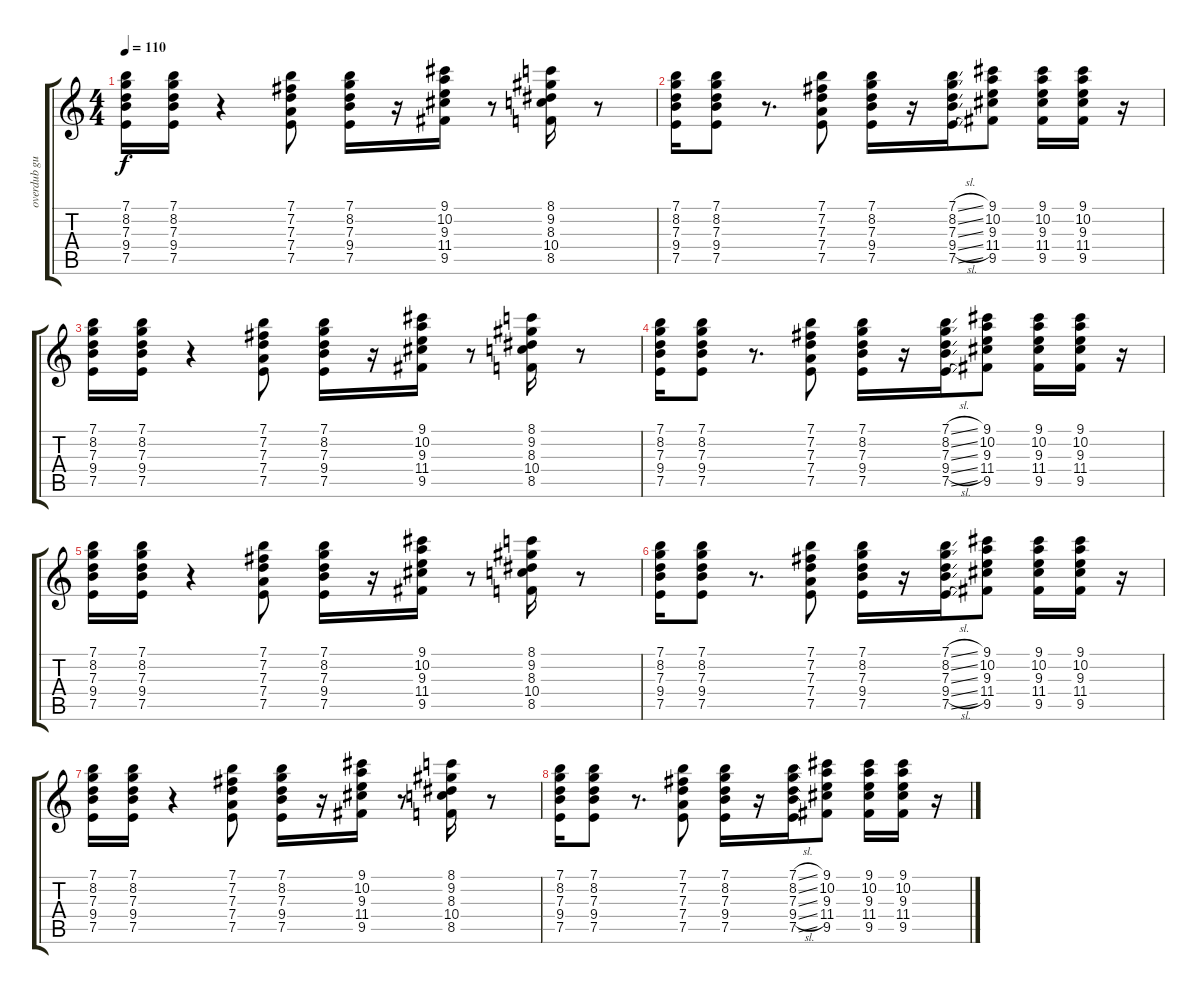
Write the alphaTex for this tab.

\track ("overdub guitar II" "overdub gu") {instrument electricguitarjazz}
\staff {score tabs}
\tuning (E4 B3 G3 D3 A2 E2) {hide}
\ts (4 4)
\tempo 110
\clef g2
\ks aminor
(7.1 8.2 7.3 9.4 7.5).16{dy f} (7.1 8.2 7.3 9.4 7.5).16 r.4 (7.1 7.2 7.3 7.4 7.5).8 (7.1 8.2 7.3 9.4 7.5).16 r.16 (9.1 10.2 9.3 11.4 9.5).16 r.8 (8.1 9.2 8.3 10.4 8.5).16 r.8 |
(7.1 8.2 7.3 9.4 7.5).16 (7.1 8.2 7.3 9.4 7.5).8 r.8{d} (7.1 7.2 7.3 7.4 7.5).8 (7.1 8.2 7.3 9.4 7.5).16 r.16 (7.1{sl} 8.2{sl} 7.3{sl} 9.4{sl} 7.5{sl}).16 (9.1 10.2 9.3 11.4 9.5).8 (9.1 10.2 9.3 11.4 9.5).16 (9.1 10.2 9.3 11.4 9.5).16 r.16 |
(7.1 8.2 7.3 9.4 7.5).16 (7.1 8.2 7.3 9.4 7.5).16 r.4 (7.1 7.2 7.3 7.4 7.5).8 (7.1 8.2 7.3 9.4 7.5).16 r.16 (9.1 10.2 9.3 11.4 9.5).16 r.8 (8.1 9.2 8.3 10.4 8.5).16 r.8 |
(7.1 8.2 7.3 9.4 7.5).16 (7.1 8.2 7.3 9.4 7.5).8 r.8{d} (7.1 7.2 7.3 7.4 7.5).8 (7.1 8.2 7.3 9.4 7.5).16 r.16 (7.1{sl} 8.2{sl} 7.3{sl} 9.4{sl} 7.5{sl}).16 (9.1 10.2 9.3 11.4 9.5).8 (9.1 10.2 9.3 11.4 9.5).16 (9.1 10.2 9.3 11.4 9.5).16 r.16 |
(7.1 8.2 7.3 9.4 7.5).16 (7.1 8.2 7.3 9.4 7.5).16 r.4 (7.1 7.2 7.3 7.4 7.5).8 (7.1 8.2 7.3 9.4 7.5).16 r.16 (9.1 10.2 9.3 11.4 9.5).16 r.8 (8.1 9.2 8.3 10.4 8.5).16 r.8 |
(7.1 8.2 7.3 9.4 7.5).16 (7.1 8.2 7.3 9.4 7.5).8 r.8{d} (7.1 7.2 7.3 7.4 7.5).8 (7.1 8.2 7.3 9.4 7.5).16 r.16 (7.1{sl} 8.2{sl} 7.3{sl} 9.4{sl} 7.5{sl}).16 (9.1 10.2 9.3 11.4 9.5).8 (9.1 10.2 9.3 11.4 9.5).16 (9.1 10.2 9.3 11.4 9.5).16 r.16 |
(7.1 8.2 7.3 9.4 7.5).16 (7.1 8.2 7.3 9.4 7.5).16 r.4 (7.1 7.2 7.3 7.4 7.5).8 (7.1 8.2 7.3 9.4 7.5).16 r.16 (9.1 10.2 9.3 11.4 9.5).16 r.8 (8.1 9.2 8.3 10.4 8.5).16 r.8 |
(7.1 8.2 7.3 9.4 7.5).16 (7.1 8.2 7.3 9.4 7.5).8 r.8{d} (7.1 7.2 7.3 7.4 7.5).8 (7.1 8.2 7.3 9.4 7.5).16 r.16 (7.1{sl} 8.2{sl} 7.3{sl} 9.4{sl} 7.5{sl}).16 (9.1 10.2 9.3 11.4 9.5).8 (9.1 10.2 9.3 11.4 9.5).16 (9.1 10.2 9.3 11.4 9.5).16 r.16
